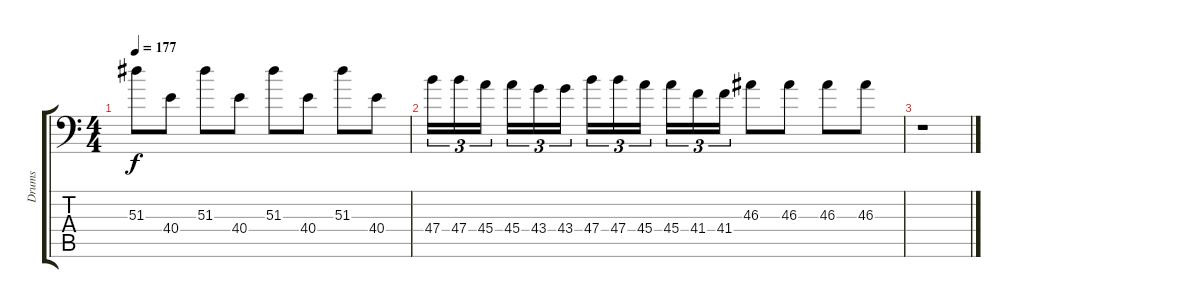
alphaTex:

\track ("Drums" "Drums") {instrument acousticgrandpiano}
\staff {score tabs}
\tuning (C-1 C-1 C-1 C-1 C-1 C-1) {hide}
\ts (4 4)
\tempo 177
\clef f4
\ks c
51.3.8{dy f} 40.4.8 51.3.8 40.4.8 51.3.8 40.4.8 51.3.8 40.4.8 |
47.4.16{tu (3 2)} 47.4.16{tu (3 2)} 45.4.16{tu (3 2)} 45.4.16{tu (3 2)} 43.4.16{tu (3 2)} 43.4.16{tu (3 2)} 47.4.16{tu (3 2)} 47.4.16{tu (3 2)} 45.4.16{tu (3 2)} 45.4.16{tu (3 2)} 41.4.16{tu (3 2)} 41.4.16{tu (3 2)} 46.3.8 46.3.8 46.3.8 46.3.8 |
r.1
